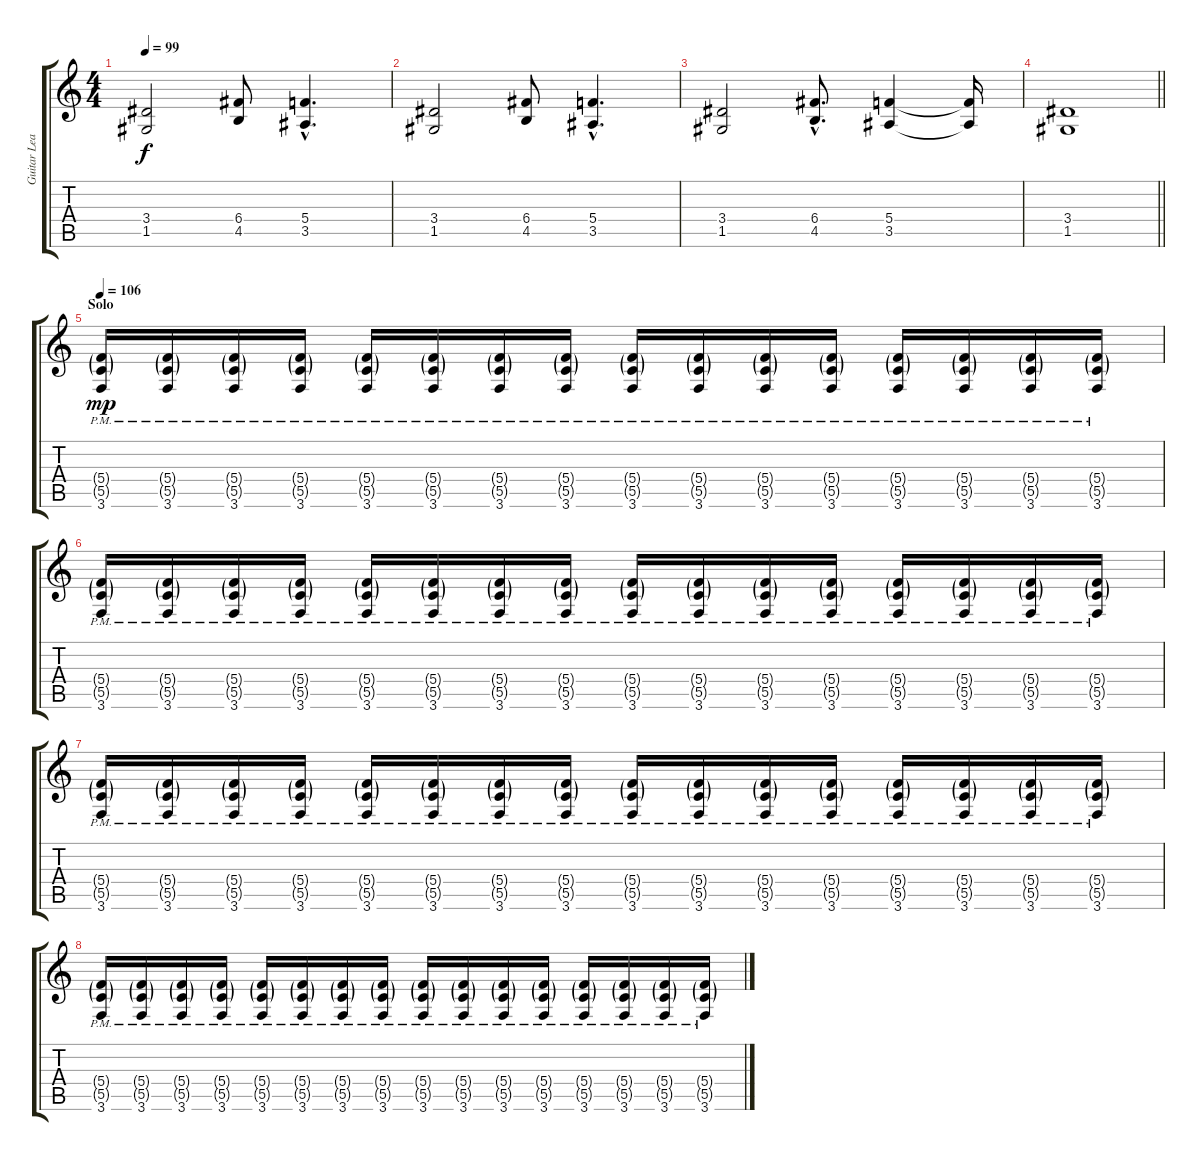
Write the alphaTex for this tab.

\track ("Guitar Lead 1" "Guitar Lea") {instrument overdrivenguitar}
\staff {score tabs}
\tuning (D4 A3 F3 C3 G2 D2) {hide}
\ts (4 4)
\tempo 99
\clef g2
\ks c
(3.4 1.5).2{dy f} (6.4 4.5).8 (5.4{hac} 3.5{hac}).4{d} |
(3.4 1.5).2 (6.4 4.5).8 (5.4{hac} 3.5{hac}).4{d} |
(3.4 1.5).2 (6.4{hac} 4.5{hac}).8{d} (5.4 3.5).4 (5.4{t} 3.5{t}).16 |
\barLineRight lightlight
(3.4 1.5).1 |
\section ("" "Solo")
\tempo 106
(5.4{g pm} 5.5{g pm} 3.6{pm}).16{dy mp} (5.4{g pm} 5.5{g pm} 3.6{pm}).16 (5.4{g pm} 5.5{g pm} 3.6{pm}).16 (5.4{g pm} 5.5{g pm} 3.6{pm}).16 (5.4{g pm} 5.5{g pm} 3.6{pm}).16 (5.4{g pm} 5.5{g pm} 3.6{pm}).16 (5.4{g pm} 5.5{g pm} 3.6{pm}).16 (5.4{g pm} 5.5{g pm} 3.6{pm}).16 (5.4{g pm} 5.5{g pm} 3.6{pm}).16 (5.4{g pm} 5.5{g pm} 3.6{pm}).16 (5.4{g pm} 5.5{g pm} 3.6{pm}).16 (5.4{g pm} 5.5{g pm} 3.6{pm}).16 (5.4{g pm} 5.5{g pm} 3.6{pm}).16 (5.4{g pm} 5.5{g pm} 3.6{pm}).16 (5.4{g pm} 5.5{g pm} 3.6{pm}).16 (5.4{g pm} 5.5{g pm} 3.6{pm}).16 |
(5.4{g pm} 5.5{g pm} 3.6{pm}).16 (5.4{g pm} 5.5{g pm} 3.6{pm}).16 (5.4{g pm} 5.5{g pm} 3.6{pm}).16 (5.4{g pm} 5.5{g pm} 3.6{pm}).16 (5.4{g pm} 5.5{g pm} 3.6{pm}).16 (5.4{g pm} 5.5{g pm} 3.6{pm}).16 (5.4{g pm} 5.5{g pm} 3.6{pm}).16 (5.4{g pm} 5.5{g pm} 3.6{pm}).16 (5.4{g pm} 5.5{g pm} 3.6{pm}).16 (5.4{g pm} 5.5{g pm} 3.6{pm}).16 (5.4{g pm} 5.5{g pm} 3.6{pm}).16 (5.4{g pm} 5.5{g pm} 3.6{pm}).16 (5.4{g pm} 5.5{g pm} 3.6{pm}).16 (5.4{g pm} 5.5{g pm} 3.6{pm}).16 (5.4{g pm} 5.5{g pm} 3.6{pm}).16 (5.4{g pm} 5.5{g pm} 3.6{pm}).16 |
(5.4{g pm} 5.5{g pm} 3.6{pm}).16 (5.4{g pm} 5.5{g pm} 3.6{pm}).16 (5.4{g pm} 5.5{g pm} 3.6{pm}).16 (5.4{g pm} 5.5{g pm} 3.6{pm}).16 (5.4{g pm} 5.5{g pm} 3.6{pm}).16 (5.4{g pm} 5.5{g pm} 3.6{pm}).16 (5.4{g pm} 5.5{g pm} 3.6{pm}).16 (5.4{g pm} 5.5{g pm} 3.6{pm}).16 (5.4{g pm} 5.5{g pm} 3.6{pm}).16 (5.4{g pm} 5.5{g pm} 3.6{pm}).16 (5.4{g pm} 5.5{g pm} 3.6{pm}).16 (5.4{g pm} 5.5{g pm} 3.6{pm}).16 (5.4{g pm} 5.5{g pm} 3.6{pm}).16 (5.4{g pm} 5.5{g pm} 3.6{pm}).16 (5.4{g pm} 5.5{g pm} 3.6{pm}).16 (5.4{g pm} 5.5{g pm} 3.6{pm}).16 |
(5.4{g pm} 5.5{g pm} 3.6{pm}).16 (5.4{g pm} 5.5{g pm} 3.6{pm}).16 (5.4{g pm} 5.5{g pm} 3.6{pm}).16 (5.4{g pm} 5.5{g pm} 3.6{pm}).16 (5.4{g pm} 5.5{g pm} 3.6{pm}).16 (5.4{g pm} 5.5{g pm} 3.6{pm}).16 (5.4{g pm} 5.5{g pm} 3.6{pm}).16 (5.4{g pm} 5.5{g pm} 3.6{pm}).16 (5.4{g pm} 5.5{g pm} 3.6{pm}).16 (5.4{g pm} 5.5{g pm} 3.6{pm}).16 (5.4{g pm} 5.5{g pm} 3.6{pm}).16 (5.4{g pm} 5.5{g pm} 3.6{pm}).16 (5.4{g pm} 5.5{g pm} 3.6{pm}).16 (5.4{g pm} 5.5{g pm} 3.6{pm}).16 (5.4{g pm} 5.5{g pm} 3.6{pm}).16 (5.4{g pm} 5.5{g pm} 3.6{pm}).16
